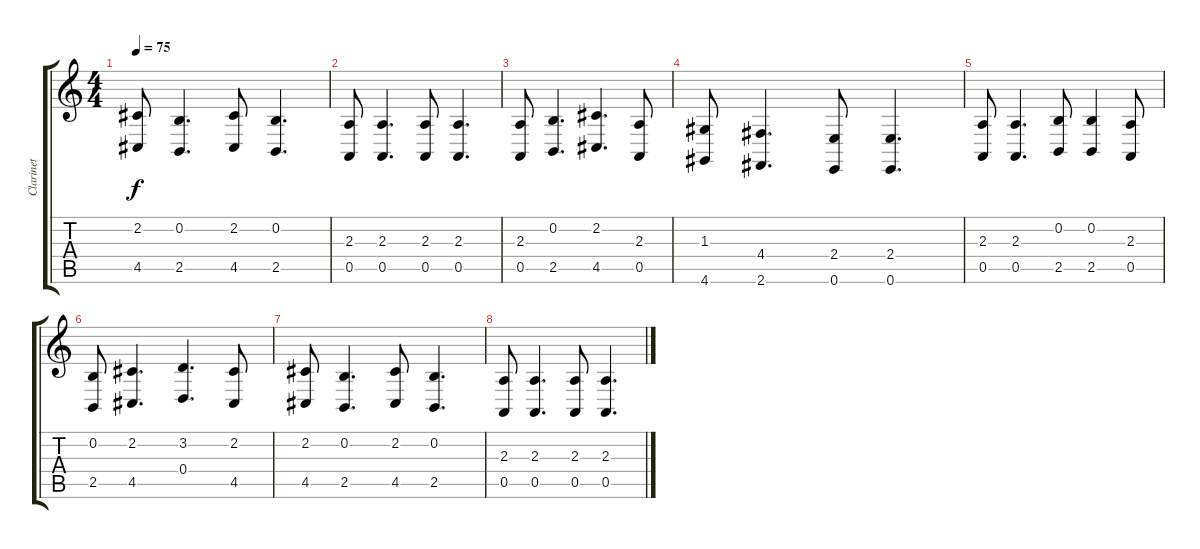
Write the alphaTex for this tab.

\track ("Clarinet" "Clarinet") {instrument clarinet}
\staff {score tabs}
\tuning (E4 B3 G3 D3 A2 E2) {hide}
\ts (4 4)
\tempo 75
\clef g2
\ks c
(2.2 4.5).8{dy f} (0.2 2.5).4{d} (2.2 4.5).8 (0.2 2.5).4{d} |
(2.3 0.5).8 (2.3 0.5).4{d} (2.3 0.5).8 (2.3 0.5).4{d} |
(2.3 0.5).8 (0.2 2.5).4{d} (2.2 4.5).4{d} (2.3 0.5).8 |
(1.3 4.6).8 (4.4 2.6).4{d} (2.4 0.6).8 (2.4 0.6).4{d} |
(2.3 0.5).8 (2.3 0.5).4{d} (0.2 2.5).8 (0.2 2.5).4 (2.3 0.5).8 |
(0.2 2.5).8 (2.2 4.5).4{d} (3.2 0.4).4{d} (2.2 4.5).8 |
(2.2 4.5).8 (0.2 2.5).4{d} (2.2 4.5).8 (0.2 2.5).4{d} |
(2.3 0.5).8 (2.3 0.5).4{d} (2.3 0.5).8 (2.3 0.5).4{d}
